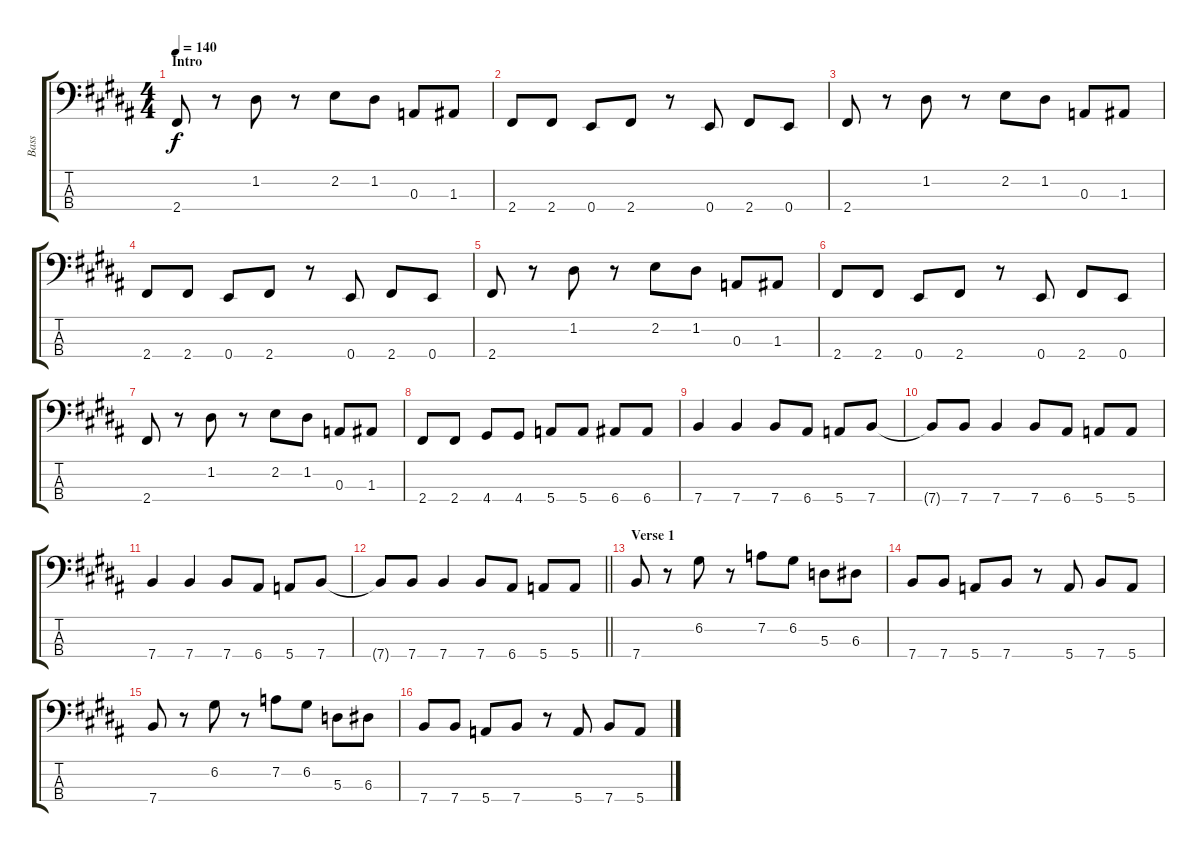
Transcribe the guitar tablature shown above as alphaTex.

\track ("Bass" "Bass") {instrument electricbassfinger}
\staff {score tabs}
\tuning (G2 D2 A1 E1) {hide}
\ts (4 4)
\section ("" "Intro")
\tempo 140
\clef f4
\ks b
2.4.8{dy f instrument electricbassfinger} r.8 1.2.8 r.8 2.2.8 1.2.8 0.3.8 1.3.8 |
2.4.8 2.4.8 0.4.8 2.4.8 r.8 0.4.8 2.4.8 0.4.8 |
2.4.8 r.8 1.2.8 r.8 2.2.8 1.2.8 0.3.8 1.3.8 |
2.4.8 2.4.8 0.4.8 2.4.8 r.8 0.4.8 2.4.8 0.4.8 |
2.4.8 r.8 1.2.8 r.8 2.2.8 1.2.8 0.3.8 1.3.8 |
2.4.8 2.4.8 0.4.8 2.4.8 r.8 0.4.8 2.4.8 0.4.8 |
2.4.8 r.8 1.2.8 r.8 2.2.8 1.2.8 0.3.8 1.3.8 |
2.4.8 2.4.8 4.4.8 4.4.8 5.4.8 5.4.8 6.4.8 6.4.8 |
7.4.4 7.4.4 7.4.8 6.4.8 5.4.8 7.4.8 |
7.4{t}.8 7.4.8 7.4.4 7.4.8 6.4.8 5.4.8 5.4.8 |
7.4.4 7.4.4 7.4.8 6.4.8 5.4.8 7.4.8 |
\barLineRight lightlight
7.4{t}.8 7.4.8 7.4.4 7.4.8 6.4.8 5.4.8 5.4.8 |
\section ("" "Verse 1")
7.4.8 r.8 6.2.8 r.8 7.2.8 6.2.8 5.3.8 6.3.8 |
7.4.8 7.4.8 5.4.8 7.4.8 r.8 5.4.8 7.4.8 5.4.8 |
7.4.8 r.8 6.2.8 r.8 7.2.8 6.2.8 5.3.8 6.3.8 |
7.4.8 7.4.8 5.4.8 7.4.8 r.8 5.4.8 7.4.8 5.4.8
